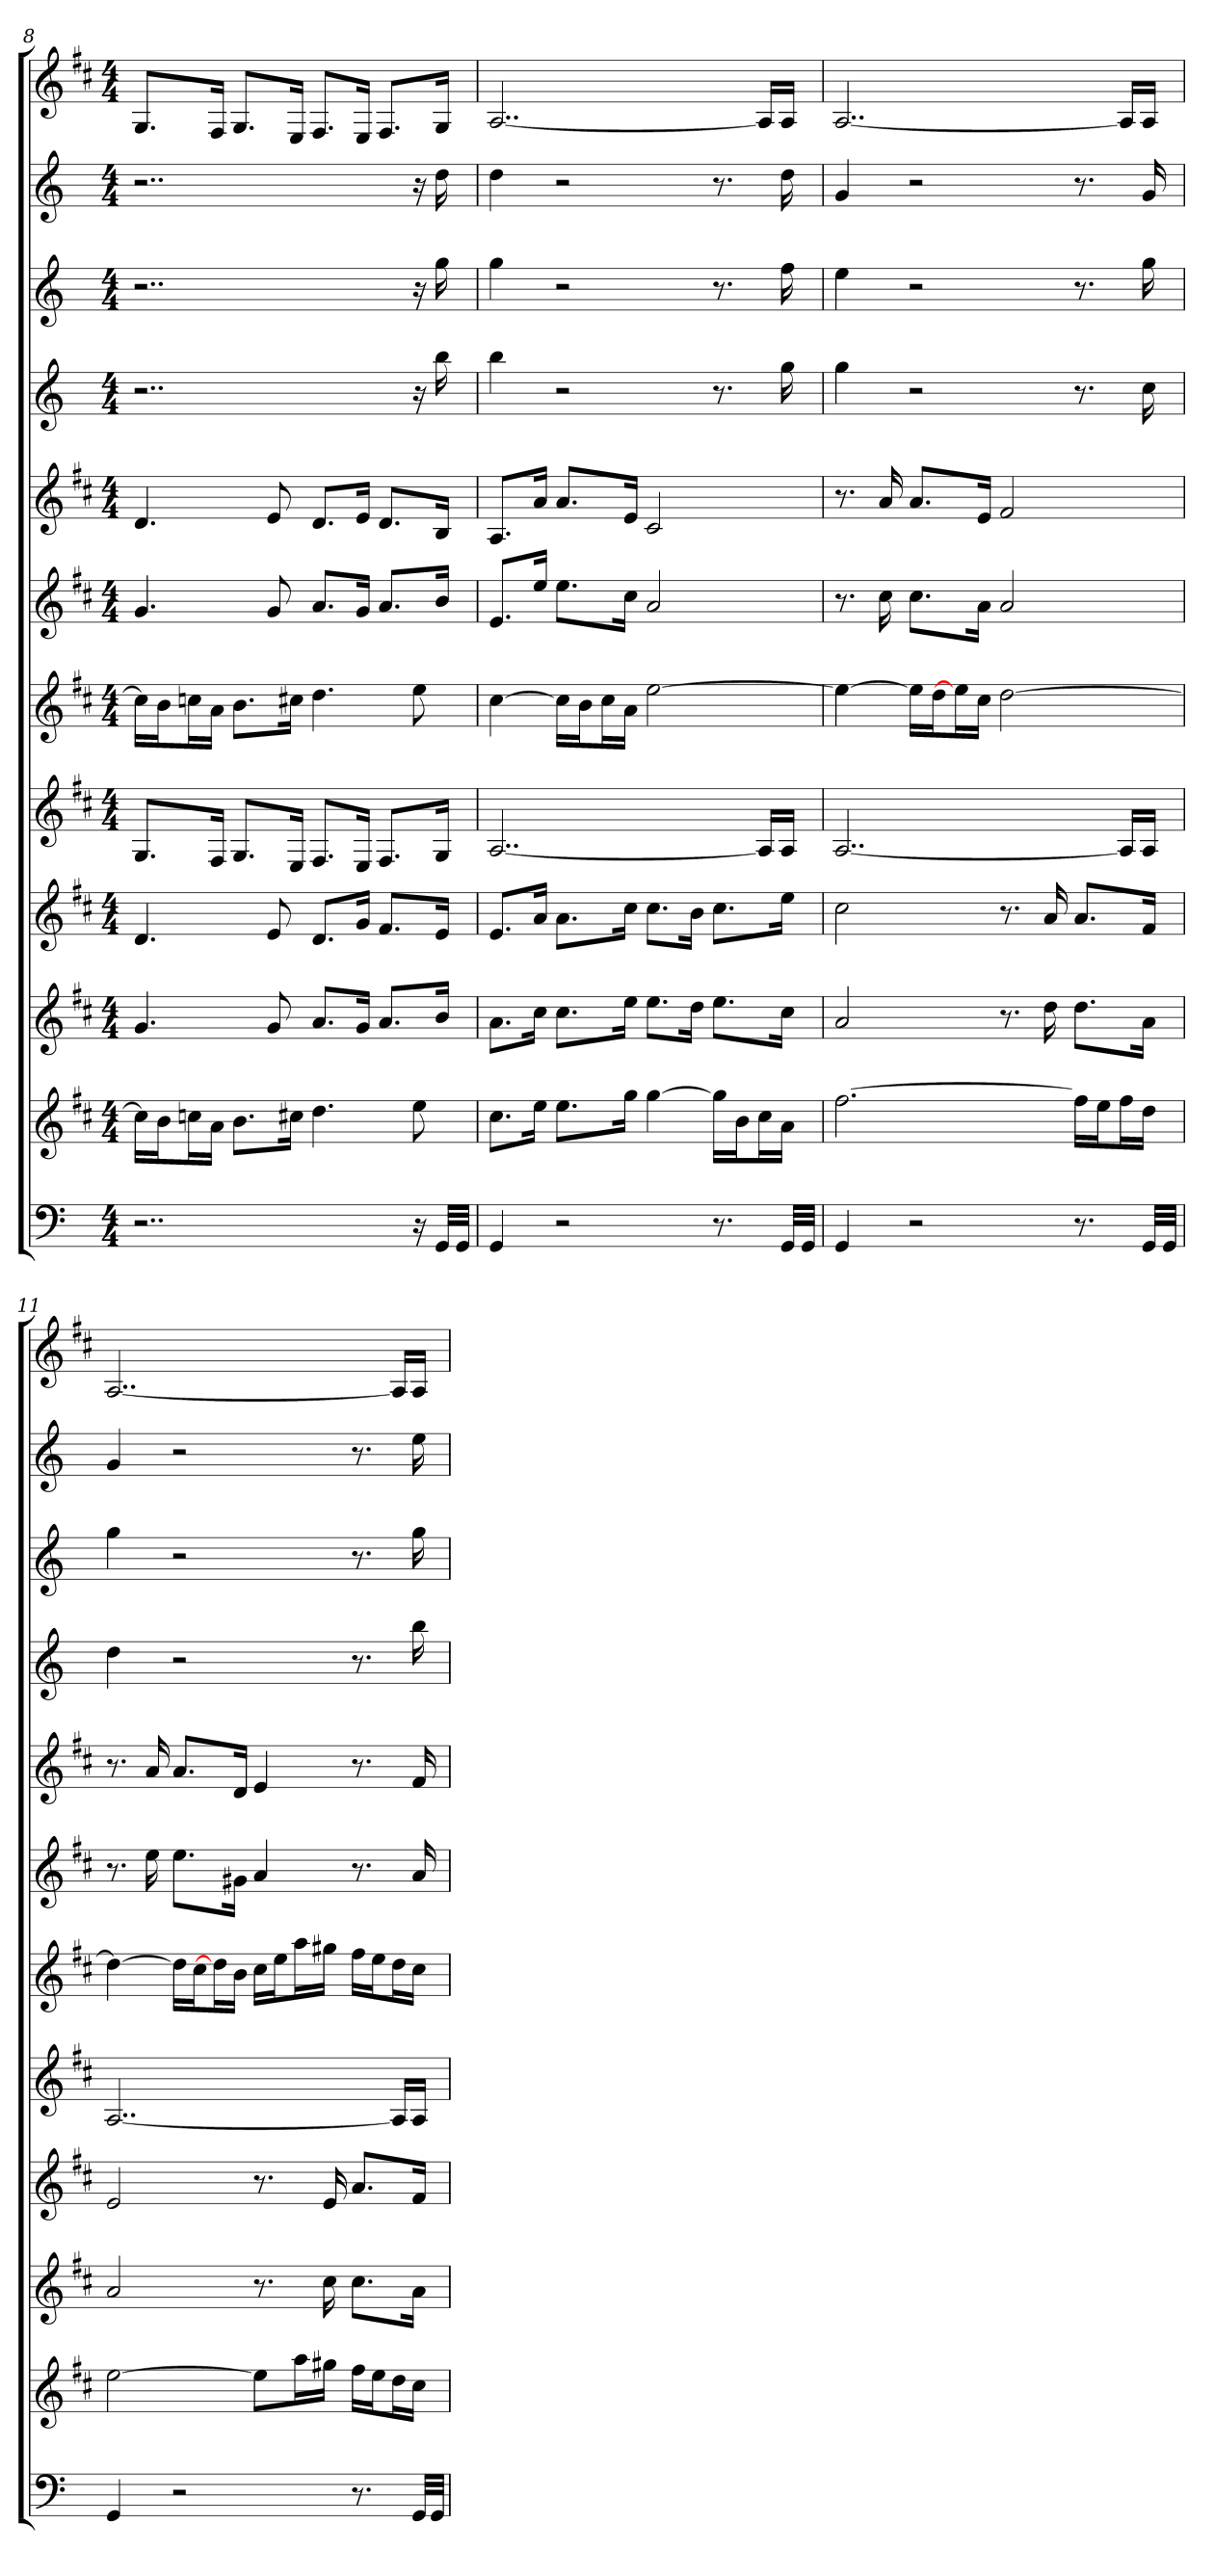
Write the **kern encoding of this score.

**kern	**kern	**kern	**kern	**kern	**kern	**kern	**kern	**kern	**kern	**kern	**kern
*part12	*part11	*part10	*part9	*part8	*part7	*part6	*part5	*part4	*part3	*part2	*part1
*staff12	*staff11	*staff10	*staff9	*staff8	*staff7	*staff6	*staff5	*staff4	*staff3	*staff2	*staff1
*k[]	*k[f#c#]	*k[f#c#]	*k[f#c#]	*k[f#c#]	*k[f#c#]	*k[f#c#]	*k[f#c#]	*k[]	*k[]	*k[]	*k[f#c#]
*M4/4	*M4/4	*M4/4	*M4/4	*M4/4	*M4/4	*M4/4	*M4/4	*M4/4	*M4/4	*M4/4	*M4/4
=8	=8	=8	=8	=8	=8	=8	=8	=8	=8	=8	=8
2..r	16ccLL]	4.g	4.d	8.GL	16ccLL]	4.g	4.d	2..r	2..r	2..r	8.GL
.	16bJ	.	.	.	16bJ	.	.	.	.	.	.
.	16ccnL	.	.	.	16ccnL	.	.	.	.	.	.
.	16aJJ	.	.	16F#Jk	16aJJ	.	.	.	.	.	16F#Jk
.	8.bL	.	.	8.GL	8.bL	.	.	.	.	.	8.GL
.	.	8g	8e	.	.	8g	8e	.	.	.	.
.	16cc#XJk	.	.	16EJk	16cc#XJk	.	.	.	.	.	16EJk
.	4.dd	8.aL	8.dL	8.F#L	4.dd	8.aL	8.dL	.	.	.	8.F#L
.	.	16gJk	16gJk	16EJk	.	16gJk	16eJk	.	.	.	16EJk
.	.	8.aL	8.f#L	8.F#L	.	8.aL	8.dL	.	.	.	8.F#L
16r	8ee	.	.	.	8ee	.	.	16r	16r	16r	.
32GGLLL	.	16bJk	16eJk	16GJk	.	16bJk	16BJk	16bb	16gg	16dd	16GJk
32GGJJJ	.	.	.	.	.	.	.	.	.	.	.
=9	=9	=9	=9	=9	=9	=9	=9	=9	=9	=9	=9
4GG	8.cc#L	8.aL	8.eL	[2..A	[4cc#	8.eL	8.AL	4bb	4gg	4dd	[2..A
.	16eeJk	16cc#Jk	16aJk	.	.	16eeJk	16aJk	.	.	.	.
2r	8.eeL	8.cc#L	8.aL	.	16cc#LL]	8.eeL	8.aL	2r	2r	2r	.
.	.	.	.	.	16bJ	.	.	.	.	.	.
.	.	.	.	.	16cc#L	.	.	.	.	.	.
.	16ggJk	16eeJk	16cc#Jk	.	16aJJ	16cc#Jk	16eJk	.	.	.	.
.	[4gg	8.eeL	8.cc#L	.	[2ee	2a	2c#	.	.	.	.
.	.	16ddJk	16bJk	.	.	.	.	.	.	.	.
8.r	16ggLL]	8.eeL	8.cc#L	.	.	.	.	8.r	8.r	8.r	.
.	16bJ	.	.	.	.	.	.	.	.	.	.
.	16cc#L	.	.	16ALL]	.	.	.	.	.	.	16ALL]
32GGLLL	16aJJ	16cc#Jk	16eeJk	16AJJ	.	.	.	16gg	16ff	16dd	16AJJ
32GGJJJ	.	.	.	.	.	.	.	.	.	.	.
=10	=10	=10	=10	=10	=10	=10	=10	=10	=10	=10	=10
4GG	[2.ff#	2a	2cc#	[2..A	4ee_	8.r	8.r	4gg	4ee	4g	[2..A
.	.	.	.	.	.	16cc#	16a	.	.	.	.
2r	.	.	.	.	16eeLL]	8.cc#L	8.aL	2r	2r	2r	.
.	.	.	.	.	16ddJ	.	.	.	.	.	.
.	.	.	.	.	16eeL]	.	.	.	.	.	.
.	.	.	.	.	16cc#JJ	16aJk	16eJk	.	.	.	.
.	.	8.r	8.r	.	[2dd	2a	2f#	.	.	.	.
.	.	16dd	16a	.	.	.	.	.	.	.	.
8.r	16ff#LL]	8.ddL	8.aL	.	.	.	.	8.r	8.r	8.r	.
.	16eeJ	.	.	.	.	.	.	.	.	.	.
.	16ff#L	.	.	16ALL]	.	.	.	.	.	.	16ALL]
32GGLLL	16ddJJ	16aJk	16f#Jk	16AJJ	.	.	.	16cc	16gg	16g	16AJJ
32GGJJJ	.	.	.	.	.	.	.	.	.	.	.
=11	=11	=11	=11	=11	=11	=11	=11	=11	=11	=11	=11
4GG	[2ee	2a	2e	[2..A	4dd_	8.r	8.r	4dd	4gg	4g	[2..A
.	.	.	.	.	.	16ee	16a	.	.	.	.
2r	.	.	.	.	16ddLL]	8.eeL	8.aL	2r	2r	2r	.
.	.	.	.	.	16cc#J	.	.	.	.	.	.
.	.	.	.	.	16ddL]	.	.	.	.	.	.
.	.	.	.	.	16bJJ	16g#XJk	16dJk	.	.	.	.
.	8eeL]	8.r	8.r	.	16cc#LL	4a	4e	.	.	.	.
.	.	.	.	.	16eeJ	.	.	.	.	.	.
.	16aaL	.	.	.	16aaL	.	.	.	.	.	.
.	16gg#XJJ	16cc#	16e	.	16gg#XJJ	.	.	.	.	.	.
8.r	16ff#LL	8.cc#L	8.aL	.	16ff#LL	8.r	8.r	8.r	8.r	8.r	.
.	16eeJ	.	.	.	16eeJ	.	.	.	.	.	.
.	16ddL	.	.	16ALL]	16ddL	.	.	.	.	.	16ALL]
32GGLLL	16cc#JJ	16aJk	16f#Jk	16AJJ	16cc#JJ	16a	16f#	16bb	16gg	16ee	16AJJ
32GGJJJ	.	.	.	.	.	.	.	.	.	.	.
=	=	=	=	=	=	=	=	=	=	=	=
*-	*-	*-	*-	*-	*-	*-	*-	*-	*-	*-	*-
